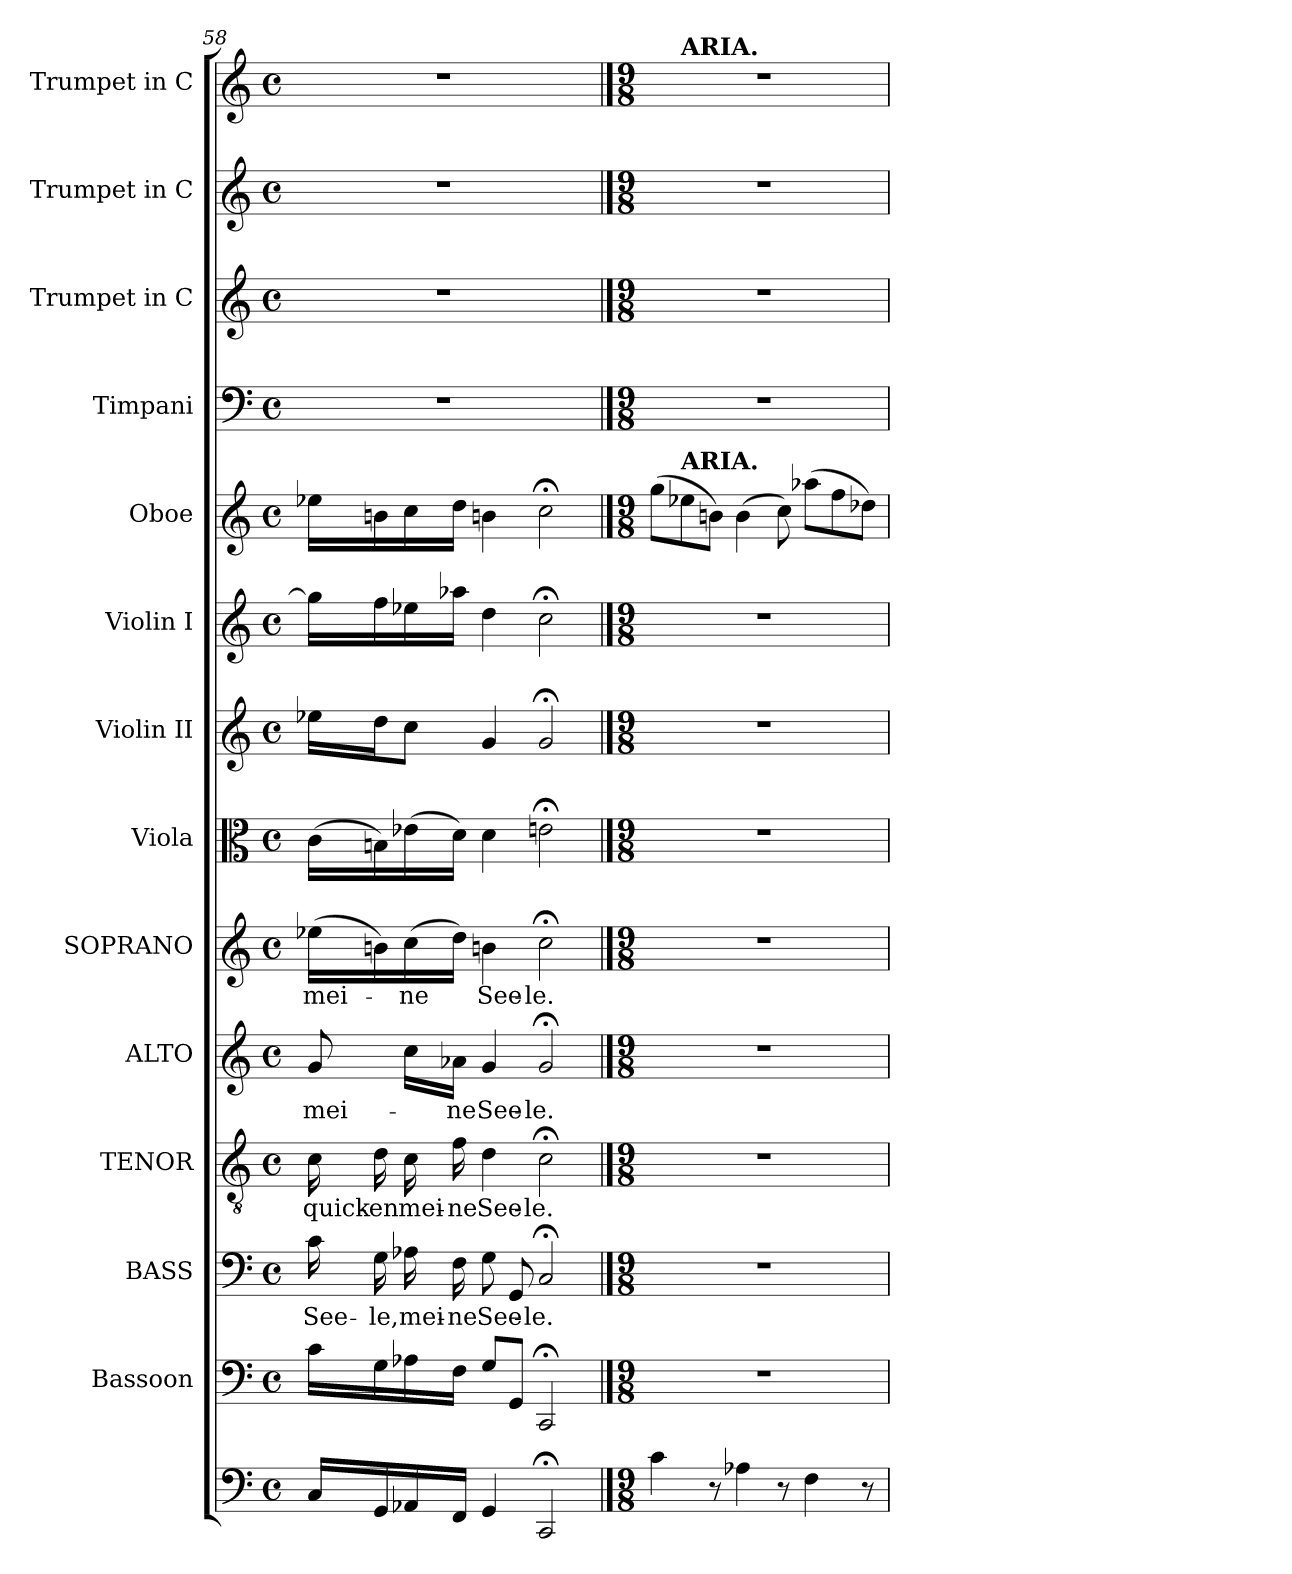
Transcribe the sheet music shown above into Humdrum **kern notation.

**kern	**kern	**kern	**text	**kern	**text	**kern	**text	**kern	**text	**kern	**kern	**kern	**kern	**kern	**kern	**kern	**kern
*part14	*part13	*part12	*part12	*part11	*part11	*part10	*part10	*part9	*part9	*part8	*part7	*part6	*part5	*part4	*part3	*part2	*part1
*staff14	*staff13	*staff12	*staff12	*staff11	*staff11	*staff10	*staff10	*staff9	*staff9	*staff8	*staff7	*staff6	*staff5	*staff4	*staff3	*staff2	*staff1
*	*I"Bassoon	*I"BASS	*	*I"TENOR	*	*I"ALTO	*	*I"SOPRANO	*	*I"Viola	*I"Violin II	*I"Violin I	*I"Oboe	*I"Timpani	*I"Trumpet in C	*I"Trumpet in C	*I"Trumpet in C
*	*	*	*	*	*	*I'Alto	*	*I'Soprano	*	*I'Viola	*I'Violin II	*I'Violin I	*I'Oboe	*I'Timp.	*	*	*
*clefF4	*clefF4	*clefF4	*	*clefGv2	*	*clefG2	*	*clefG2	*	*clefC3	*clefG2	*clefG2	*clefG2	*clefF4	*clefG2	*clefG2	*clefG2
*	*	*	*	*ITrd7c12	*	*	*	*	*	*	*	*	*	*	*	*	*
*k[]	*k[]	*k[]	*	*k[]	*	*k[]	*	*k[]	*	*k[]	*k[]	*k[]	*k[]	*k[]	*k[]	*k[]	*k[]
*C:	*C:	*C:	*	*C:	*	*C:	*	*C:	*	*C:	*C:	*C:	*C:	*C:	*C:	*C:	*C:
*M4/4	*M4/4	*M4/4	*	*M4/4	*	*M4/4	*	*M4/4	*	*M4/4	*M4/4	*M4/4	*M4/4	*M4/4	*M4/4	*M4/4	*M4/4
*met(c)	*met(c)	*met(c)	*	*met(c)	*	*met(c)	*	*met(c)	*	*met(c)	*met(c)	*met(c)	*met(c)	*met(c)	*met(c)	*met(c)	*met(c)
=58	=58	=58	=58	=58	=58	=58	=58	=58	=58	=58	=58	=58	=58	=58	=58	=58	=58
!	!	!	!LO:LY:b:color=#000000	!	!	!	!	!	!	!	!	!	!	!	!	!	!
!	!	!	!	!	!LO:LY:b:color=#000000	!	!	!	!	!	!	!	!	!	!	!	!
!	!	!	!	!	!	!	!LO:LY:b:color=#000000	!	!	!	!	!	!	!	!	!	!
!	!	!	!	!	!	!	!	!	!LO:LY:b:color=#000000	!	!	!	!	!	!	!	!
16Ci/LL	16ci\LL	16ci\	See-	16Ci\	-quick-	8gi/	mei-	(16ee-i\LL	mei-	(16ci\LL	16ee-i\LL	16ggi\LL]	16ee-i\LL	1r	1r	1r	1r
!	!	!	!LO:LY:b:color=#000000	!	!	!	!	!	!	!	!	!	!	!	!	!	!
!	!	!	!	!	!LO:LY:b:color=#000000	!	!	!	!	!	!	!	!	!	!	!	!
16GGi/	16Gi\	16Gi\	-le,	16Di\	-en	.	.	16bni\)	.	16Bni\)	16ddi\J	16ffi\	16bni\	.	.	.	.
!	!	!	!LO:LY:b:color=#000000	!	!	!	!	!	!	!	!	!	!	!	!	!	!
!	!	!	!	!	!LO:LY:b:color=#000000	!	!	!	!	!	!	!	!	!	!	!	!
!	!	!	!	!	!	!	!	!	!LO:LY:b:color=#000000	!	!	!	!	!	!	!	!
16AA-Xi/	16A-Xi\	16A-Xi\	mei-	16Ci\	mei-	16cci\LL	.	(16cci\	-ne	(16e-i\	8cci\J	16ee-i\	16cci\	.	.	.	.
!	!	!	!LO:LY:b:color=#000000	!	!	!	!	!	!	!	!	!	!	!	!	!	!
!	!	!	!	!	!LO:LY:b:color=#000000	!	!	!	!	!	!	!	!	!	!	!	!
!	!	!	!	!	!	!	!LO:LY:b:color=#000000	!	!	!	!	!	!	!	!	!	!
16FFi/JJ	16Fi\JJ	16Fi\	-ne	16Fi\	-ne	16a-Xi\JJ	-ne	16ddi\JJ)	.	16di\JJ)	.	16aa-Xi\JJ	16ddi\JJ	.	.	.	.
!	!	!	!LO:LY:b:color=#000000	!	!	!	!	!	!	!	!	!	!	!	!	!	!
!	!	!	!	!	!LO:LY:b:color=#000000	!	!	!	!	!	!	!	!	!	!	!	!
!	!	!	!	!	!	!	!LO:LY:b:color=#000000	!	!	!	!	!	!	!	!	!	!
!	!	!	!	!	!	!	!	!	!LO:LY:b:color=#000000	!	!	!	!	!	!	!	!
4GGi/	8Gi/L	8Gi\	See-	4Di\	See-	4gi/	See-	4bni\	See-	4di\	4gi/	4ddi\	4bni\	.	.	.	.
.	8GGi/J	8GGi/	.	.	.	.	.	.	.	.	.	.	.	.	.	.	.
!	!	!	!LO:LY:b:color=#000000	!	!	!	!	!	!	!	!	!	!	!	!	!	!
!	!	!	!	!	!LO:LY:b:color=#000000	!	!	!	!	!	!	!	!	!	!	!	!
!	!	!	!	!	!	!	!LO:LY:b:color=#000000	!	!	!	!	!	!	!	!	!	!
!	!	!	!	!	!	!	!	!	!LO:LY:b:color=#000000	!	!	!	!	!	!	!	!
2CC;i/	2CC;i/	2C;i/	-le.	2C;i\	-le.	2g;i/	-le.	2cc;i\	-le.	2en;i\	2g;i/	2cc;i\	2cc;i\	.	.	.	.
!!LO:PB:g=z
==1	==1	==1	==1	==1	==1	==1	==1	==1	==1	==1	==1	==1	==1	==1	==1	==1	==1
*M9/8	*M9/8	*M9/8	*	*M9/8	*	*M9/8	*	*M9/8	*	*M9/8	*M9/8	*M9/8	*M9/8	*M9/8	*M9/8	*M9/8	*M9/8
!	!LO:N:vis=1	!LO:N:vis=1	!	!LO:N:vis=1	!	!LO:N:vis=1	!	!LO:N:vis=1	!	!LO:N:vis=1	!LO:N:vis=1	!LO:N:vis=1	!	!LO:N:vis=1	!LO:N:vis=1	!LO:N:vis=1	!LO:N:vis=1
*	*	*	*	*	*	*	*	*	*	*	*	*	*	*	*	*	*^
4ci\	8%9r	8%9r	.	8%9r	.	8%9r	.	8%9r	.	8%9r	8%9r	8%9r	(8ggi\L	8%9r	8%9r	8%9r	8%9r	8ryy
!	!	!	!	!	!	!	!	!	!	!	!	!	!	!	!	!	!	!LO:TX:a:B:t=ARIA.
!	!	!	!	!	!	!	!	!	!	!	!	!	!LO:TX:a:B:t=ARIA.	!	!	!	!	!
.	.	.	.	.	.	.	.	.	.	.	.	.	8ee-i\	.	.	.	.	1ryy
8r	.	.	.	.	.	.	.	.	.	.	.	.	8bni\J)	.	.	.	.	.
4A-Xi\	.	.	.	.	.	.	.	.	.	.	.	.	(4bi\	.	.	.	.	.
8r	.	.	.	.	.	.	.	.	.	.	.	.	8cci\)	.	.	.	.	.
4Fi\	.	.	.	.	.	.	.	.	.	.	.	.	(8aa-Xi\L	.	.	.	.	.
.	.	.	.	.	.	.	.	.	.	.	.	.	8ffi\	.	.	.	.	.
8r	.	.	.	.	.	.	.	.	.	.	.	.	8dd-Xi\J)	.	.	.	.	.
*	*	*	*	*	*	*	*	*	*	*	*	*	*	*	*	*	*v	*v
=	=	=	=	=	=	=	=	=	=	=	=	=	=	=	=	=	=
*-	*-	*-	*-	*-	*-	*-	*-	*-	*-	*-	*-	*-	*-	*-	*-	*-	*-
